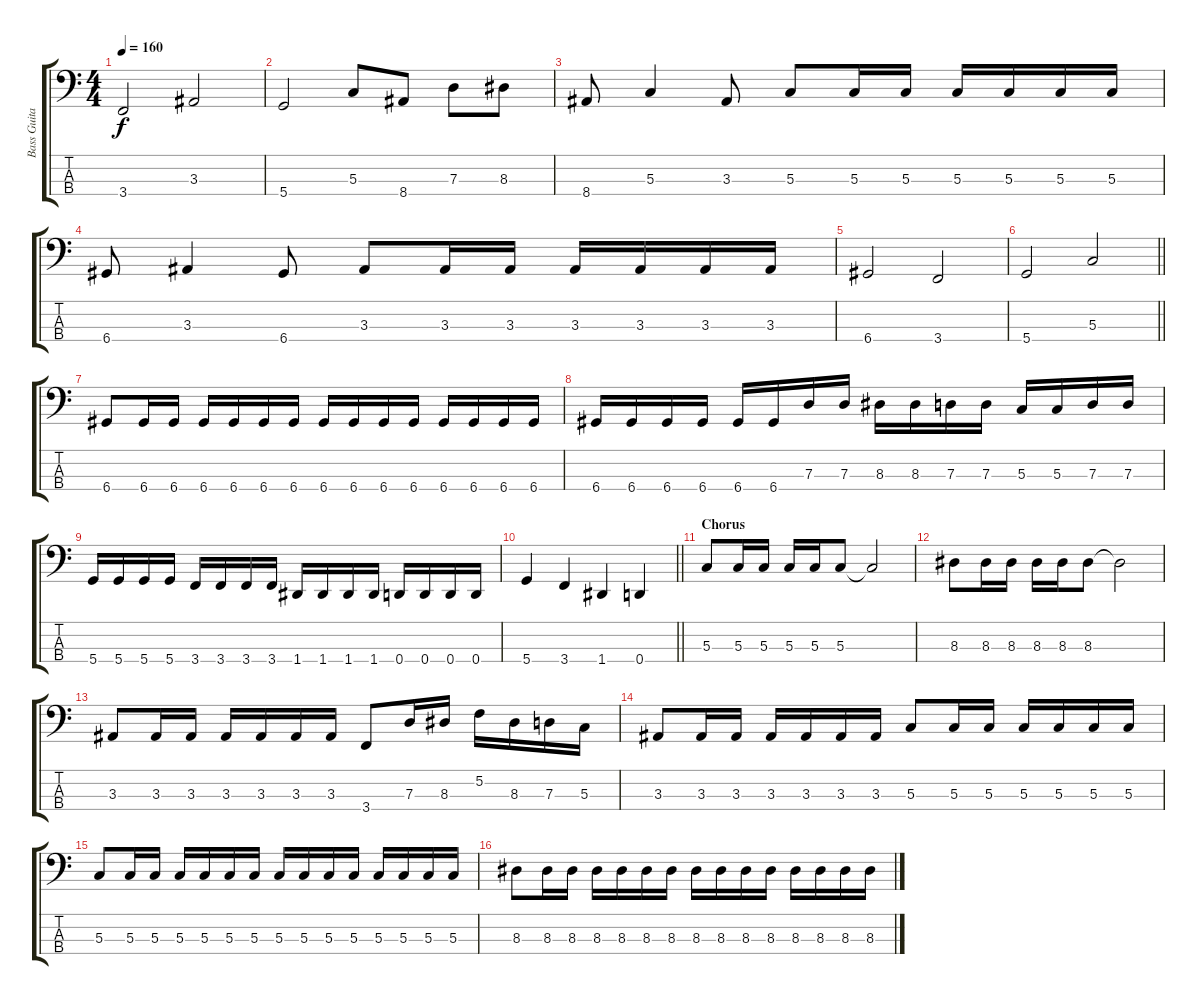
\track ("Bass Guitar - Frédéric Leclercq" "Bass Guita") {instrument electricbasspick}
\staff {score tabs}
\tuning (F2 C2 G1 D1) {hide}
\ts (4 4)
\tempo 160
\clef f4
\ks c
3.4.2{dy f} 3.3.2 |
5.4.2 5.3.8 8.4.8 7.3.8 8.3.8 |
8.4.8 5.3.4 3.3.8 5.3.8 5.3.16 5.3.16 5.3.16 5.3.16 5.3.16 5.3.16 |
6.4.8 3.3.4 6.4.8 3.3.8 3.3.16 3.3.16 3.3.16 3.3.16 3.3.16 3.3.16 |
6.4.2 3.4.2 |
\barLineRight lightlight
5.4.2 5.3.2 |
\section ("" "")
6.4.8 6.4.16 6.4.16 6.4.16 6.4.16 6.4.16 6.4.16 6.4.16 6.4.16 6.4.16 6.4.16 6.4.16 6.4.16 6.4.16 6.4.16 |
6.4.16 6.4.16 6.4.16 6.4.16 6.4.16 6.4.16 7.3.16 7.3.16 8.3.16 8.3.16 7.3.16 7.3.16 5.3.16 5.3.16 7.3.16 7.3.16 |
5.4.16 5.4.16 5.4.16 5.4.16 3.4.16 3.4.16 3.4.16 3.4.16 1.4.16 1.4.16 1.4.16 1.4.16 0.4.16 0.4.16 0.4.16 0.4.16 |
\barLineRight lightlight
5.4.4 3.4.4 1.4.4 0.4.4 |
\section ("" "Chorus")
5.3.8 5.3.16 5.3.16 5.3.16 5.3.16 5.3.8 5.3{t}.2 |
8.3.8 8.3.16 8.3.16 8.3.16 8.3.16 8.3.8 8.3{t}.2 |
3.3.8 3.3.16 3.3.16 3.3.16 3.3.16 3.3.16 3.3.16 3.4.8 7.3.16 8.3.16 5.2.16 8.3.16 7.3.16 5.3.16 |
3.3.8 3.3.16 3.3.16 3.3.16 3.3.16 3.3.16 3.3.16 5.3.8 5.3.16 5.3.16 5.3.16 5.3.16 5.3.16 5.3.16 |
5.3.8 5.3.16 5.3.16 5.3.16 5.3.16 5.3.16 5.3.16 5.3.16 5.3.16 5.3.16 5.3.16 5.3.16 5.3.16 5.3.16 5.3.16 |
8.3.8 8.3.16 8.3.16 8.3.16 8.3.16 8.3.16 8.3.16 8.3.16 8.3.16 8.3.16 8.3.16 8.3.16 8.3.16 8.3.16 8.3.16
